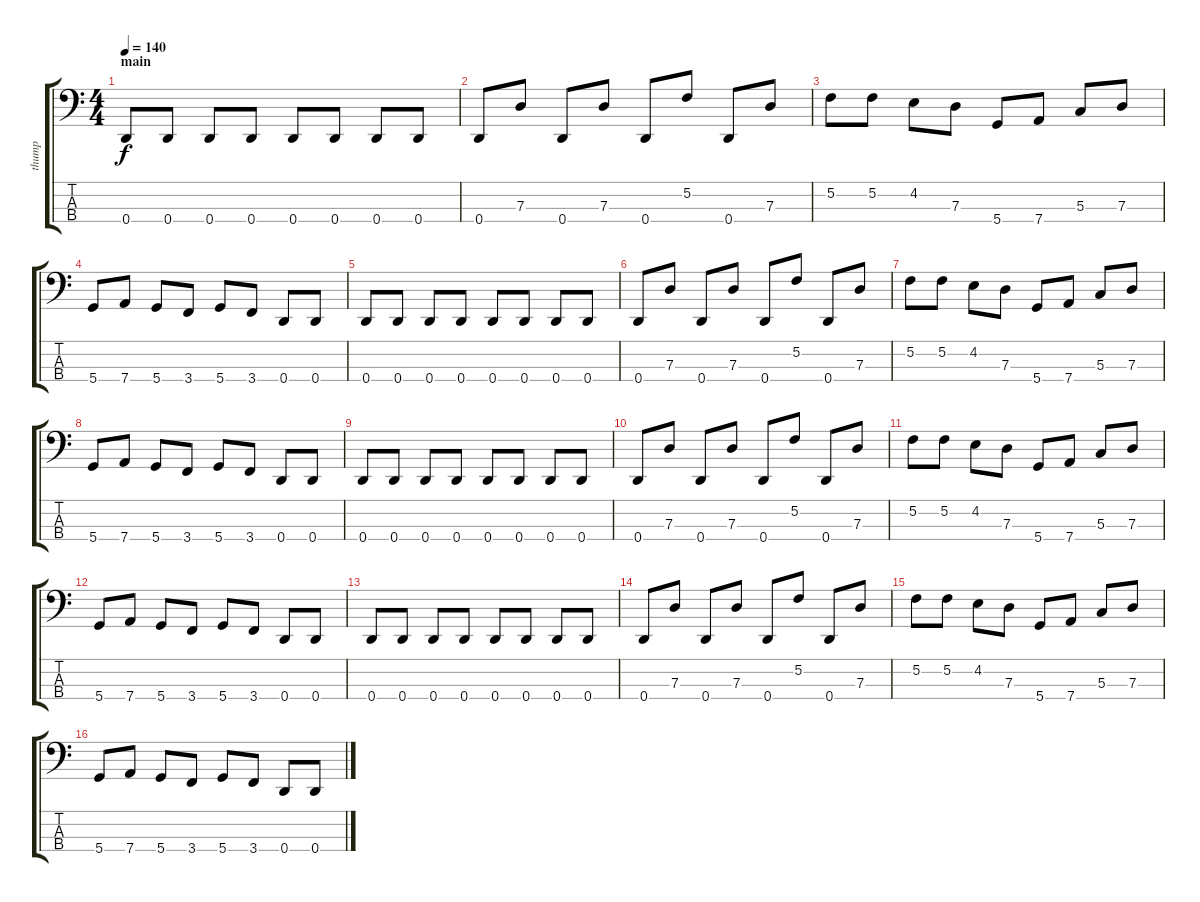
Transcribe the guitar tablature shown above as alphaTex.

\track ("thump" "thump") {instrument electricbassfinger}
\staff {score tabs}
\tuning (F2 C2 G1 D1) {hide}
\ts (4 4)
\section ("" "main")
\tempo 140
\clef f4
\ks c
0.4.8{dy f} 0.4.8 0.4.8 0.4.8 0.4.8 0.4.8 0.4.8 0.4.8 |
0.4.8 7.3.8 0.4.8 7.3.8 0.4.8 5.2.8 0.4.8 7.3.8 |
5.2.8 5.2.8 4.2.8 7.3.8 5.4.8 7.4.8 5.3.8 7.3.8 |
5.4.8 7.4.8 5.4.8 3.4.8 5.4.8 3.4.8 0.4.8 0.4.8 |
0.4.8 0.4.8 0.4.8 0.4.8 0.4.8 0.4.8 0.4.8 0.4.8 |
0.4.8 7.3.8 0.4.8 7.3.8 0.4.8 5.2.8 0.4.8 7.3.8 |
5.2.8 5.2.8 4.2.8 7.3.8 5.4.8 7.4.8 5.3.8 7.3.8 |
5.4.8 7.4.8 5.4.8 3.4.8 5.4.8 3.4.8 0.4.8 0.4.8 |
0.4.8 0.4.8 0.4.8 0.4.8 0.4.8 0.4.8 0.4.8 0.4.8 |
0.4.8 7.3.8 0.4.8 7.3.8 0.4.8 5.2.8 0.4.8 7.3.8 |
5.2.8 5.2.8 4.2.8 7.3.8 5.4.8 7.4.8 5.3.8 7.3.8 |
5.4.8 7.4.8 5.4.8 3.4.8 5.4.8 3.4.8 0.4.8 0.4.8 |
0.4.8 0.4.8 0.4.8 0.4.8 0.4.8 0.4.8 0.4.8 0.4.8 |
0.4.8 7.3.8 0.4.8 7.3.8 0.4.8 5.2.8 0.4.8 7.3.8 |
5.2.8 5.2.8 4.2.8 7.3.8 5.4.8 7.4.8 5.3.8 7.3.8 |
5.4.8 7.4.8 5.4.8 3.4.8 5.4.8 3.4.8 0.4.8 0.4.8
